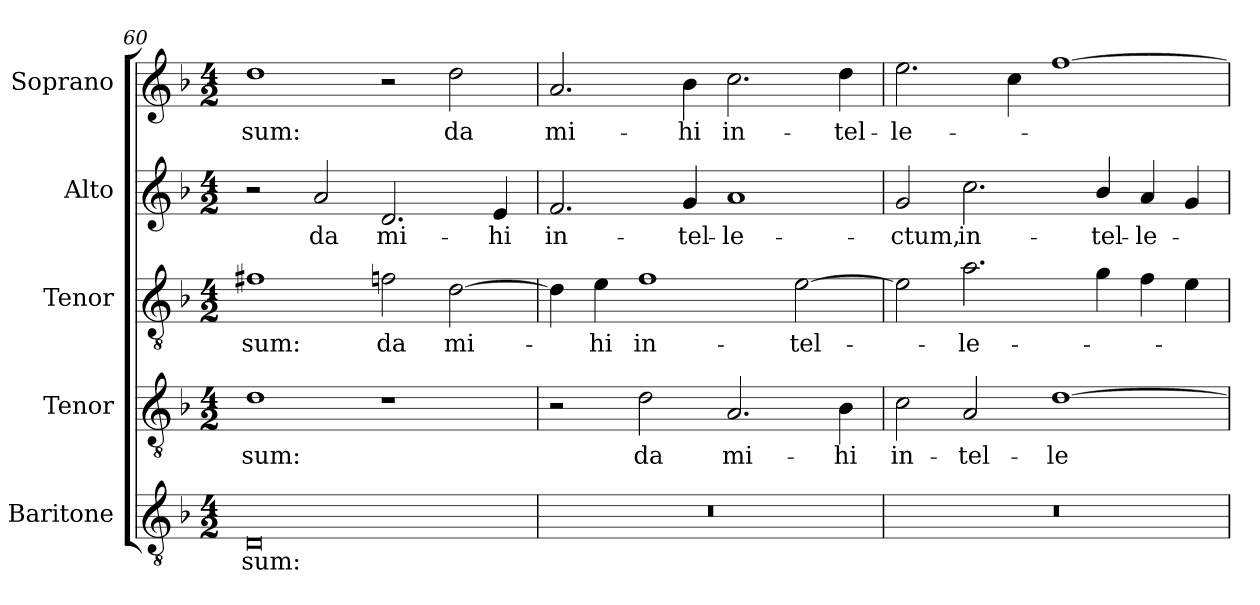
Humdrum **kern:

**kern	**text	**kern	**text	**kern	**text	**kern	**text	**kern	**text
*part5	*part5	*part4	*part4	*part3	*part3	*part2	*part2	*part1	*part1
*staff5	*staff5	*staff4	*staff4	*staff3	*staff3	*staff2	*staff2	*staff1	*staff1
*I"Baritone	*	*I"Tenor	*	*I"Tenor	*	*I"Alto	*	*I"Soprano	*
*I'T.	*	*I'T.	*	*I'T.	*	*I'A.	*	*I'S.	*
*clefGv2	*	*clefGv2	*	*clefGv2	*	*clefG2	*	*clefG2	*
*ITrd7c12	*	*ITrd7c12	*	*ITrd7c12	*	*	*	*	*
*k[b-]	*	*k[b-]	*	*k[b-]	*	*k[b-]	*	*k[b-]	*
*F:	*	*F:	*	*F:	*	*F:	*	*F:	*
*M4/2	*	*M4/2	*	*M4/2	*	*M4/2	*	*M4/2	*
=60	=60	=60	=60	=60	=60	=60	=60	=60	=60
!	!LO:LY:b:color=#000000	!	!	!	!	!	!	!	!
!	!	!	!LO:LY:b:color=#000000	!	!	!	!	!	!
!	!	!	!	!	!LO:LY:b:color=#000000	!	!	!	!
!	!	!	!	!	!	!	!	!	!LO:LY:b:color=#000000
0DDi	sum:	1Di	sum:	1F#Xi	sum:	2r	.	1ddi	sum:
!	!	!	!	!	!	!	!LO:LY:b:color=#000000	!	!
.	.	.	.	.	.	2ai/	da	.	.
!	!	!	!	!	!LO:LY:b:color=#000000	!	!	!	!
!	!	!	!	!	!	!	!LO:LY:b:color=#000000	!	!
.	.	1r	.	2Fni\	da	2.di/	mi-	2r	.
!	!	!	!	!	!LO:LY:b:color=#000000	!	!	!	!
!	!	!	!	!	!	!	!	!	!LO:LY:b:color=#000000
.	.	.	.	[2Di\	mi-	.	.	2ddi\	da
!	!	!	!	!	!	!	!LO:LY:b:color=#000000	!	!
.	.	.	.	.	.	4ei/	-hi	.	.
!!LO:PB:g=z
=61	=61	=61	=61	=61	=61	=61	=61	=61	=61
!LO:N:vis=1	!	!	!	!	!	!	!	!	!
!	!	!	!	!	!	!	!LO:LY:b:color=#000000	!	!
!	!	!	!	!	!	!	!	!	!LO:LY:b:color=#000000
0r	.	2r	.	4Di\]	.	2.fi/	in-	2.ai/	mi-
!	!	!	!	!	!LO:LY:b:color=#000000	!	!	!	!
.	.	.	.	4Ei\	-hi	.	.	.	.
!	!	!	!LO:LY:b:color=#000000	!	!	!	!	!	!
!	!	!	!	!	!LO:LY:b:color=#000000	!	!	!	!
.	.	2Di\	da	1Fi	in-	.	.	.	.
!	!	!	!	!	!	!	!LO:LY:b:color=#000000	!	!
!	!	!	!	!	!	!	!	!	!LO:LY:b:color=#000000
.	.	.	.	.	.	4gi/	-tel-	4b-i\	-hi
!	!	!	!LO:LY:b:color=#000000	!	!	!	!	!	!
!	!	!	!	!	!	!	!LO:LY:b:color=#000000	!	!
!	!	!	!	!	!	!	!	!	!LO:LY:b:color=#000000
.	.	2.AAi/	mi-	.	.	1ai	-le-	2.cci\	in-
!	!	!	!	!	!LO:LY:b:color=#000000	!	!	!	!
.	.	.	.	[2Ei\	-tel-	.	.	.	.
!	!	!	!LO:LY:b:color=#000000	!	!	!	!	!	!
!	!	!	!	!	!	!	!	!	!LO:LY:b:color=#000000
.	.	4BB-i\	-hi	.	.	.	.	4ddi\	-tel-
=62	=62	=62	=62	=62	=62	=62	=62	=62	=62
!LO:N:vis=1	!	!	!	!	!	!	!	!	!
!	!	!	!LO:LY:b:color=#000000	!	!	!	!	!	!
!	!	!	!	!	!	!	!LO:LY:b:color=#000000	!	!
!	!	!	!	!	!	!	!	!	!LO:LY:b:color=#000000
0r	.	2Ci\	in-	2Ei\]	.	2gi/	-ctum,	2.eei\	-le-
!	!	!	!LO:LY:b:color=#000000	!	!	!	!	!	!
!	!	!	!	!	!LO:LY:b:color=#000000	!	!	!	!
!	!	!	!	!	!	!	!LO:LY:b:color=#000000	!	!
.	.	2AAi/	-tel-	2.Ai\	-le-	2.cci\	in-	.	.
.	.	.	.	.	.	.	.	4cci\	.
!	!	!	!LO:LY:b:color=#000000	!	!	!	!	!	!
.	.	[1Di	-le-	.	.	.	.	[1ffi	.
!	!	!	!	!	!	!	!LO:LY:b:color=#000000	!	!
.	.	.	.	4Gi\	.	4b-i/	-tel-	.	.
!	!	!	!	!	!	!	!LO:LY:b:color=#000000	!	!
.	.	.	.	4Fi\	.	4ai/	-le-	.	.
.	.	.	.	4Ei\	.	4gi/	.	.	.
=	=	=	=	=	=	=	=	=	=
*-	*-	*-	*-	*-	*-	*-	*-	*-	*-
